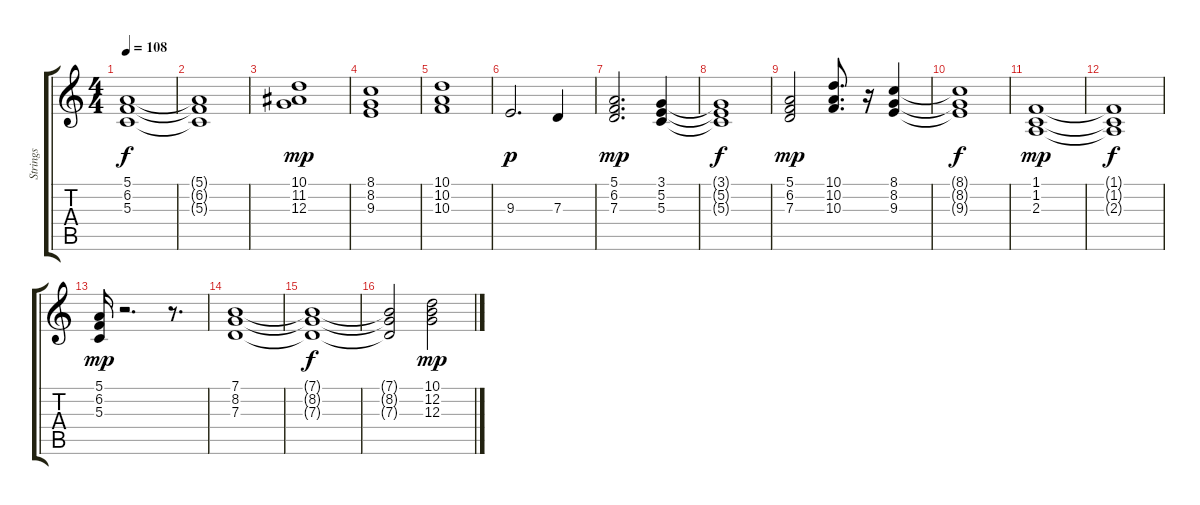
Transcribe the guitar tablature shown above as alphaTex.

\track ("Strings" "Strings") {instrument stringensemble1}
\staff {score tabs}
\tuning (E4 B3 G3 D3 A2 E2) {hide}
\ts (4 4)
\tempo 108
\clef g2
\ks c
(5.1{t} 6.2{t} 5.3{t}).1{dy f} |
(5.1{t} 6.2{t} 5.3{t}).1 |
(10.1 11.2 12.3).1{dy mp} |
(8.1 8.2 9.3).1 |
(10.1 10.2 10.3).1 |
9.3.2{d dy p} 7.3.4 |
(5.1 6.2 7.3).2{d dy mp} (3.1 5.2 5.3).4 |
(3.1{t} 5.2{t} 5.3{t}).1{dy f} |
(5.1 6.2 7.3).2{dy mp} (10.1 10.2 10.3).8{d} r.16 (8.1 8.2 9.3).4 |
(8.1{t} 8.2{t} 9.3{t}).1{dy f} |
(1.1 1.2 2.3).1{dy mp} |
(1.1{t} 1.2{t} 2.3{t}).1{dy f} |
(5.1 6.2 5.3).16{dy mp} r.2{d} r.8{d} |
(7.1 8.2 7.3).1 |
(7.1{t} 8.2{t} 7.3{t}).1{dy f} |
(7.1{t} 8.2{t} 7.3{t}).2 (10.1 12.2 12.3).2{dy mp}
